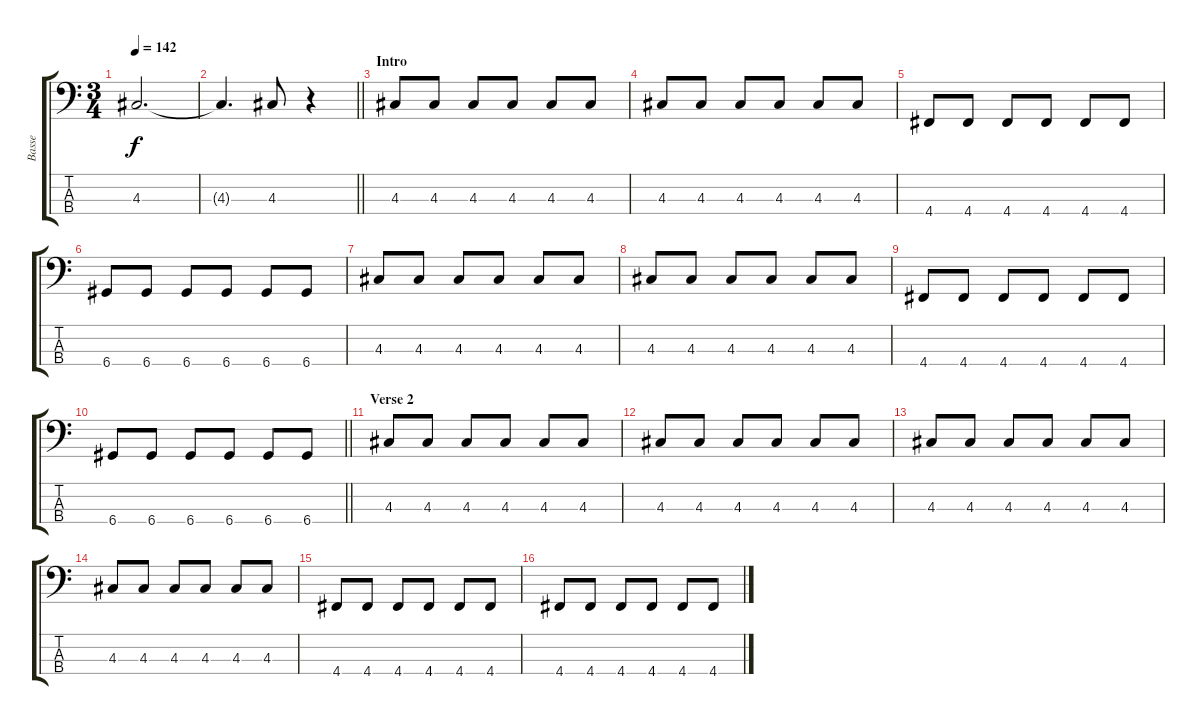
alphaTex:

\track ("Basse" "Basse") {instrument electricbasspick}
\staff {score tabs}
\tuning (G2 D2 A1 D1) {hide}
\ts (3 4)
\tempo 142
\clef f4
\ks c
4.3.2{d dy f} |
\barLineRight lightlight
4.3{t}.4{d} 4.3.8 r.4 |
\section ("" "Intro")
4.3.8 4.3.8 4.3.8 4.3.8 4.3.8 4.3.8 |
4.3.8 4.3.8 4.3.8 4.3.8 4.3.8 4.3.8 |
4.4.8 4.4.8 4.4.8 4.4.8 4.4.8 4.4.8 |
6.4.8 6.4.8 6.4.8 6.4.8 6.4.8 6.4.8 |
4.3.8 4.3.8 4.3.8 4.3.8 4.3.8 4.3.8 |
4.3.8 4.3.8 4.3.8 4.3.8 4.3.8 4.3.8 |
4.4.8 4.4.8 4.4.8 4.4.8 4.4.8 4.4.8 |
\barLineRight lightlight
6.4.8 6.4.8 6.4.8 6.4.8 6.4.8 6.4.8 |
\section ("" "Verse 2")
4.3.8 4.3.8 4.3.8 4.3.8 4.3.8 4.3.8 |
4.3.8 4.3.8 4.3.8 4.3.8 4.3.8 4.3.8 |
4.3.8 4.3.8 4.3.8 4.3.8 4.3.8 4.3.8 |
4.3.8 4.3.8 4.3.8 4.3.8 4.3.8 4.3.8 |
4.4.8 4.4.8 4.4.8 4.4.8 4.4.8 4.4.8 |
4.4.8 4.4.8 4.4.8 4.4.8 4.4.8 4.4.8
